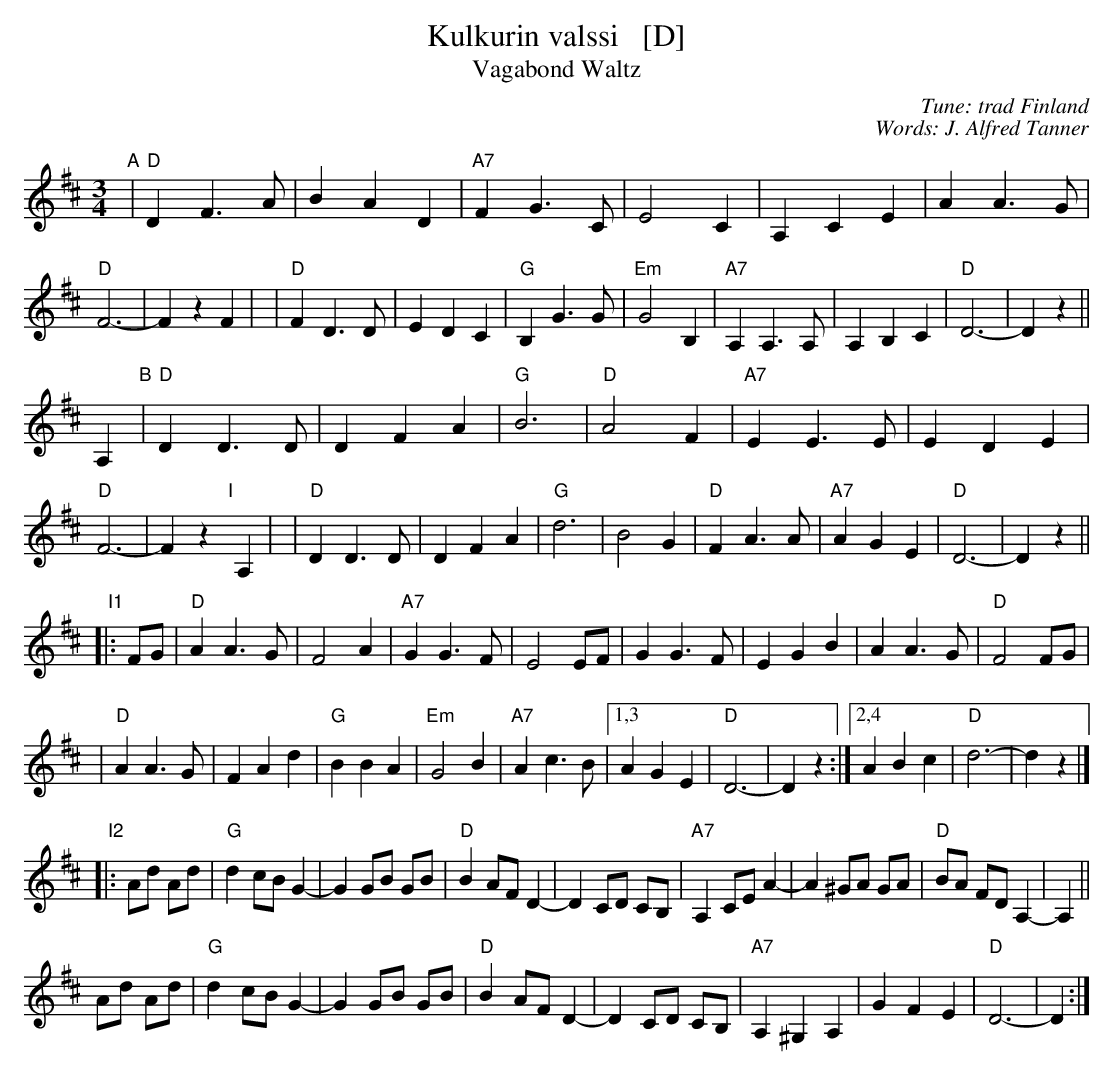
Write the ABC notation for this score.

X:1
T: Kulkurin valssi   [D]
T: Vagabond Waltz
C: Tune: trad Finland
C: Words: J. Alfred Tanner
M: 3/4
L: 1/4
K: D
"A"\
| "D"DF>A | BAD | "A7"FG>C | E2C | A,CE | AA>G | "D"F3- | FzF |\
| "D"FD>D | EDC | "G"B,G>G | "Em"G2B, | "A7"A,A,>A, | A,B,C | "D"D3- | Dz ||
A, "B"\
| "D"DD>D | DFA | "G"B3 | "D"A2F | "A7"EE>E | EDE | "D"F3- | Fz"I"[|]A, |\
| "D"DD>D | DFA | "G"d3 | B2G | "D"FA>A | "A7"AGE | "D"D3- | Dz ||
"I1"\
|: F/G/ \
| "D"AA>G | F2A | "A7"GG>F | E2E/F/ | GG>F | EGB | AA>G | "D"F2F/G/ |
| "D"AA>G | FAd | "G"BBA | "Em"G2B | "A7"Ac>B |1,3 AGE | "D"D3- | Dz :|2,4 ABc | "D"d3- | dz |]
"I2"|:\
A/d/ A/d/ | "G"dc/B/ G- | G G/B/ G/B/ | "D"B A/F/ D- | D C/D/ C/B,/ | "A7"A, C/E/ A- | A ^G/A/ G/A/ | "D"B/A/ F/D/ A,- | A, ||
A/d/ A/d/ | "G"dc/B/ G- | G G/B/ G/B/ | "D"B A/F/ D- | D C/D/ C/B,/ | "A7"A, ^G, A, | GFE | "D"D3- | D :|
